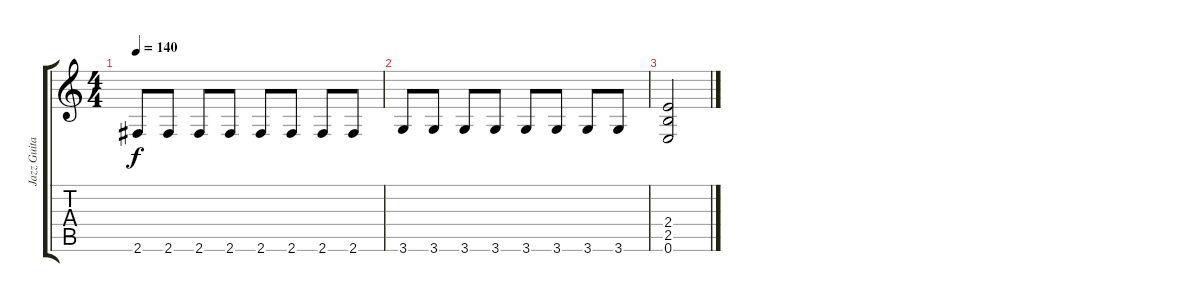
\track ("Jazz Guitar" "Jazz Guita") {instrument electricguitarjazz}
\staff {score tabs}
\tuning (E4 B3 G3 D3 A2 E2) {hide}
\ts (4 4)
\tempo 140
\clef g2
\ks c
2.6.8{dy f} 2.6.8 2.6.8 2.6.8 2.6.8 2.6.8 2.6.8 2.6.8 |
3.6.8 3.6.8 3.6.8 3.6.8 3.6.8 3.6.8 3.6.8 3.6.8 |
(2.4 2.5 0.6).2
